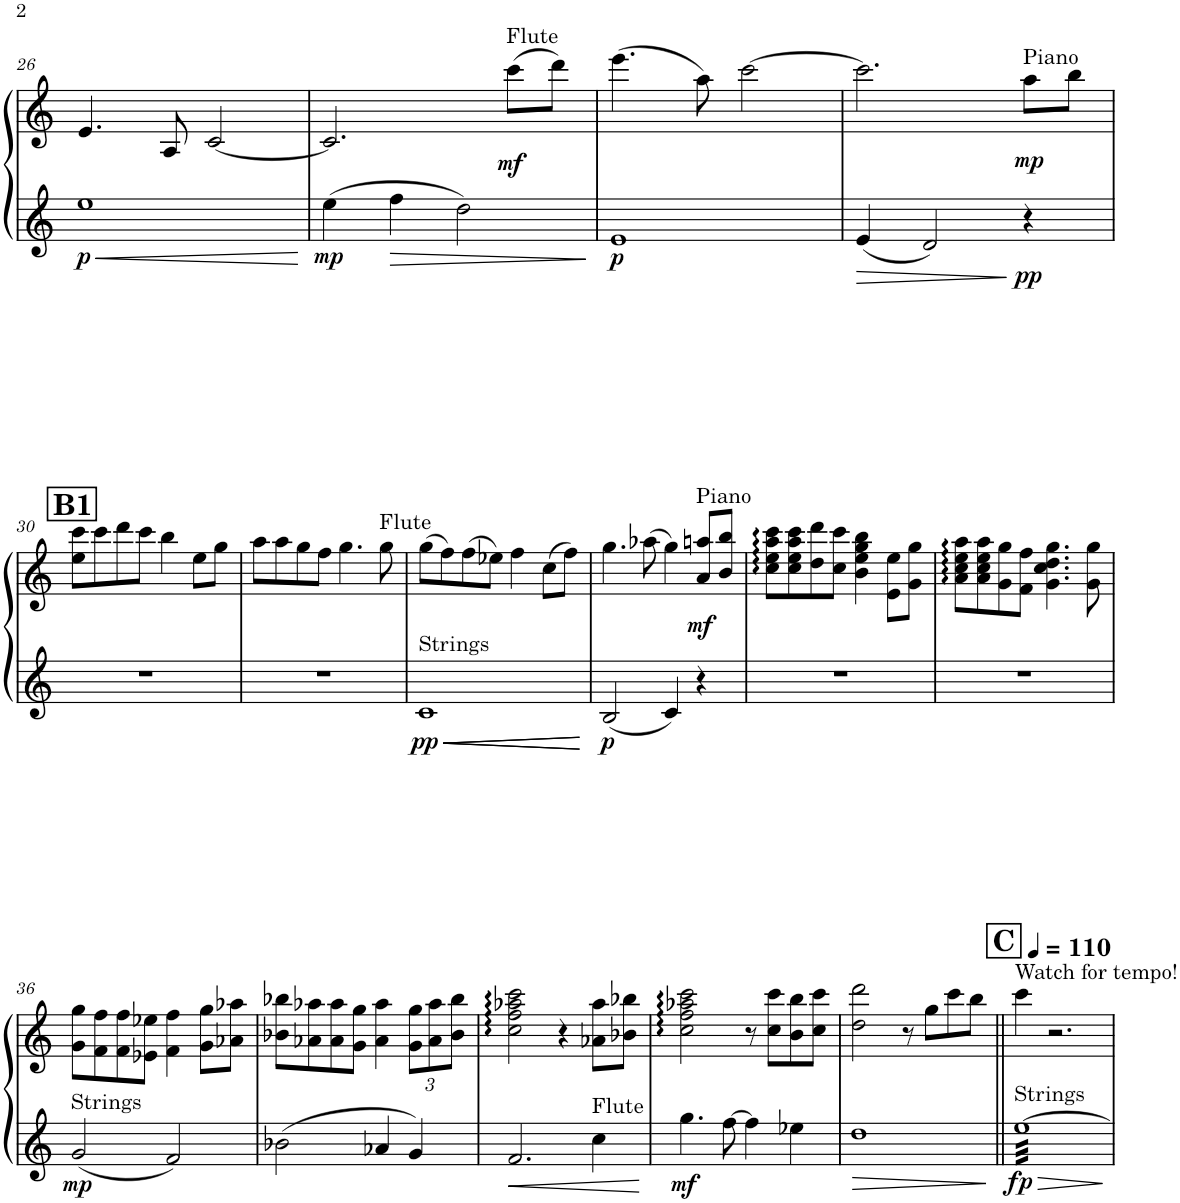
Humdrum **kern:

**kern	**kern	**dynam
*part1	*part1	*part1
*staff2	*staff1	*staff1/2
*I"Conductor	*	*
*I'Cond.	*	*
!!LO:PB:g=z
*clefG2	*clefG2	*
*k[]	*k[]	*
*M4/4	*M4/4	*
=26	=26	=26
!	!	!LO:DY:b=2
1ee	4.e/	p
.	8A/	.
.	[2c/	.
=27	=27	=27
!	!	!LO:DY:b=2
4ee\	2.c/]	mp
4ff\	.	.
2dd\	.	.
!	!LO:TX:a:t=Flute	!
!	!	!LO:DY:b
.	(8ccc\L	mf
.	8ddd\J)	.
=28	=28	=28
!	!	!LO:DY:b=2
1e	(4.eee\	p
.	8aa\)	.
.	[2ccc\	.
=29	=29	=29
4e/	2.ccc\]	.
2d/	.	.
!	!LO:TX:a:t=Piano	!
!	!	!LO:DY:b=2
!	!	!LO:DY:n=1:b
4r	8aa\L	pp mp
.	8bb\J	.
!!LO:LB:g=z
!!LO:REH:place=s1:a:B:cj:fs=14:t=B1
=30	=30	=30
1r	8ee\ 8ccc\L	.
.	8ccc\	.
.	8ddd\	.
.	8ccc\J	.
.	4bb\	.
.	8ee\L	.
.	8gg\J	.
=31	=31	=31
1r	8aa\L	.
.	8aa\	.
.	8gg\	.
.	8ff\J	.
.	4.gg\	.
!	!LO:TX:a:t=Flute	!
.	8gg\	.
=32	=32	=32
!LO:TX:a:t=Strings	!	!
!	!	!LO:HP:b=2
!	!	!LO:DY:n=1:b=2
1c	(8gg\L	< pp
.	8ff\)	.
.	(8ff\	.
.	8ee-X\J)	.
.	4ff\	.
.	(8cc\L	.
.	8ff\J)	.
=33	=33	=33
!	!	!LO:DY:b=2
2B/	4.gg\	p
.	(8aa-X\	[
4c/	4gg\)	.
!	!LO:TX:a:t=Piano	!
!	!	!LO:DY:b
4r	8a/ 8aan/L	mf
.	8b/ 8bb/J	.
=34	=34	=34
1r	8cc\ 8ee\ 8aa\ 8ccc\L	.
.	8cc\ 8ee\ 8aa\ 8ccc\	.
.	8dd\ 8ddd\	.
.	8cc\ 8ccc\J	.
.	4b\ 4ee\ 4gg\ 4bb\	.
.	8e\ 8ee\L	.
.	8g\ 8gg\J	.
=35	=35	=35
1r	8a\ 8cc\ 8ee\ 8aa\L	.
.	8a\ 8cc\ 8ee\ 8aa\	.
.	8g\ 8gg\	.
.	8f\ 8ff\J	.
.	4.g\ 4.cc\ 4.dd\ 4.gg\	.
.	8g\ 8gg\	.
!!LO:LB:g=z
=36	=36	=36
!LO:TX:a:t=Strings	!	!
!	!	!LO:DY:b=2
2g/	8g\ 8gg\L	mp
.	8f\ 8ff\	.
.	8f\ 8ff\	.
.	8e-X\ 8ee-X\J	.
2f/	4f\ 4ff\	.
.	8g\ 8gg\L	.
.	8a-X\ 8aa-X\J	.
=37	=37	=37
2b-X\	8b-X\ 8bb-X\L	.
.	8a-X\ 8aa-X\	.
.	8a-\ 8aa-\	.
.	8g\ 8gg\J	.
4a-X/	4a-\ 4aa-\	.
*	*Xbrackettup	*
4g/	12g\ 12gg\L	.
.	12a-\ 12aa-\	.
.	12b-\ 12bb-\J	.
=38	=38	=38
2.f/	2cc\ 2ff\ 2aa-X\ 2ccc\	.
.	4r	.
!LO:TX:a:t=Flute	!	!
4cc\	8a-X\ 8aa-\L	.
.	8b-X\ 8bb-X\J	.
=39	=39	=39
!	!	!LO:DY:b=2
4.gg\	2cc\ 2ff\ 2aa-X\ 2ccc\	mf
[8ff\	.	.
4ff\]	8r	.
.	8cc\ 8ccc\L	.
4ee-X\	8b\ 8bb\	.
.	8cc\ 8ccc\J	.
=40	=40	=40
1dd	2dd\ 2ddd\	.
.	8r	.
.	8gg\L	.
.	8ccc\	.
.	8bb\J	.
=41||	=41||	=41||
!!LO:REH:place=s1:a:B:cj:fs=14:t=C
*	*MM110	*
!	!LO:TX:a:t=Watch for tempo!	!
!LO:TX:a:t=Strings	!	!
!	!	!LO:DY:b=2
*tremolo	*	*
[32eeLLL	4ccc\	fp
32ee	.	.
32ee	.	.
32ee	.	.
32ee	.	.
32ee	.	.
32ee	.	.
32ee	.	.
32ee	2.r	.
32ee	.	.
32ee	.	.
32ee	.	.
32ee	.	.
32ee	.	.
32ee	.	.
32ee	.	.
32ee	.	.
32ee	.	.
32ee	.	.
32ee	.	.
32ee	.	.
32ee	.	.
32ee	.	.
32ee	.	.
32ee	.	.
32ee	.	.
32ee	.	.
32ee	.	.
32ee	.	.
32ee	.	.
32ee	.	.
32eeJJJ	.	.
*Xtremolo	*	*
=	=	=
*-	*-	*-
